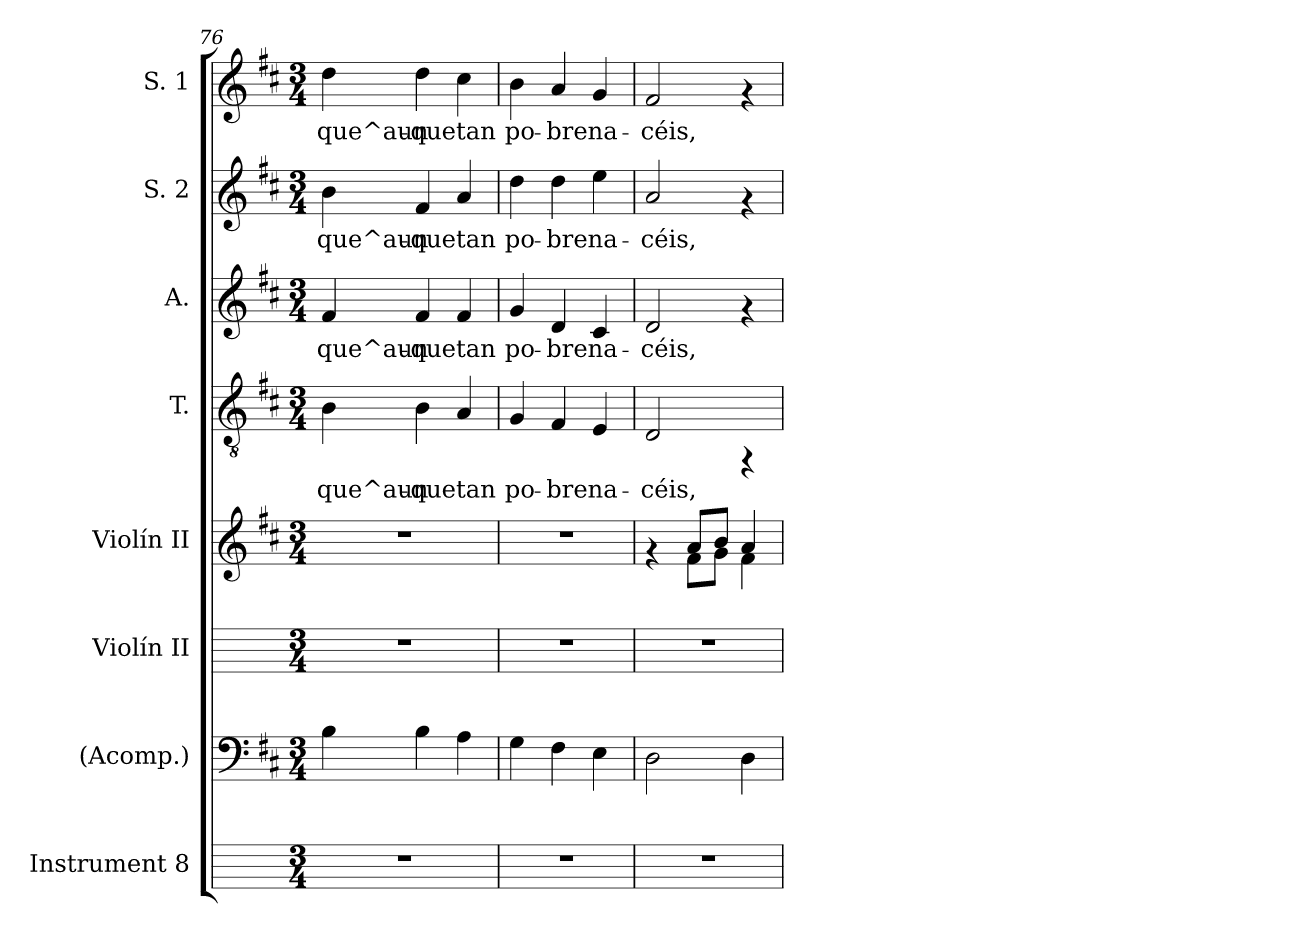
**kern	**kern	**kern	**kern	**kern	**text	**kern	**text	**kern	**text	**kern	**text
*part8	*part7	*part6	*part5	*part4	*part4	*part3	*part3	*part2	*part2	*part1	*part1
*staff8	*staff7	*staff6	*staff5	*staff4	*staff4	*staff3	*staff3	*staff2	*staff2	*staff1	*staff1
*I"Instrument 8	*I"(Acomp.)	*I"Violín II	*I"Violín II	*I"T.	*	*I"A.	*	*I"S. 2	*	*I"S. 1	*
*	*	*	*I'Violín I	*I'T.	*	*I'A.	*	*I'S. 2	*	*I'S. 1	*
*	*clefF4	*	*clefG2	*clefGv2	*	*clefG2	*	*clefG2	*	*clefG2	*
*k[]	*k[f#c#]	*k[]	*k[f#c#]	*k[f#c#]	*	*k[f#c#]	*	*k[f#c#]	*	*k[f#c#]	*
*C:	*D:	*C:	*D:	*D:	*	*D:	*	*D:	*	*D:	*
*M3/4	*M3/4	*M3/4	*M3/4	*M3/4	*	*M3/4	*	*M3/4	*	*M3/4	*
=76	=76	=76	=76	=76	=76	=76	=76	=76	=76	=76	=76
!	!	!	!	!	!LO:LY:b:cj	!	!LO:LY:b	!	!LO:LY:b:cj	!	!LO:LY:b:cj
2.r	4B\	2.r	2.r	4B\	que^aun-	4f#/	que^aun-	4b\	que^aun-	4dd\	que^aun-
!	!	!	!	!	!LO:LY:b:cj	!	!LO:LY:b	!	!LO:LY:b:cj	!	!LO:LY:b:cj
.	4B\	.	.	4B\	-quetan	4f#/	-quetan	4f#/	-quetan	4dd\	-quetan
!	!	!	!	!	!LO:LY:b:cj	!	!LO:LY:b	!	!LO:LY:b:cj	!	!LO:LY:b:cj
.	4A\	.	.	4A/	.	4f#/	.	4a/	.	4cc#\	.
=77	=77	=77	=77	=77	=77	=77	=77	=77	=77	=77	=77
!	!	!	!	!	!LO:LY:b:cj	!	!LO:LY:b	!	!LO:LY:b:cj	!	!LO:LY:b:cj
2.r	4G\	2.r	2.r	4G/	po-	4g/	po-	4dd\	po-	4b\	po-
!	!	!	!	!	!LO:LY:b:cj	!	!LO:LY:b	!	!LO:LY:b:cj	!	!LO:LY:b:cj
.	4F#\	.	.	4F#/	-bre	4d/	-bre	4dd\	-bre	4a/	-bre
!	!	!	!	!	!LO:LY:b:cj	!	!LO:LY:b	!	!LO:LY:b:cj	!	!LO:LY:b:cj
.	4E\	.	.	4E/	na-	4c#/	na-	4ee\	na-	4g/	na-
=78	=78	=78	=78	=78	=78	=78	=78	=78	=78	=78	=78
*	*	*	*^	*	*	*	*	*	*	*	*
!	!	!	!	!	!	!LO:LY:b:cj	!	!LO:LY:b	!	!LO:LY:b:cj	!	!LO:LY:b:cj
2.r	2D\	2.r	4rf	4ryy	2D/	-céis,	2d/	-céis,	2a/	-céis,	2f#/	-céis,
.	.	.	8a/L	8f#\L	.	.	.	.	.	.	.	.
.	.	.	8b/J	8g\J	.	.	.	.	.	.	.	.
.	4D\	.	4a/	4f#\	4rFF	.	4rf	.	4rf	.	4rf	.
*	*	*	*v	*v	*	*	*	*	*	*	*	*
=	=	=	=	=	=	=	=	=	=	=	=
*-	*-	*-	*-	*-	*-	*-	*-	*-	*-	*-	*-
